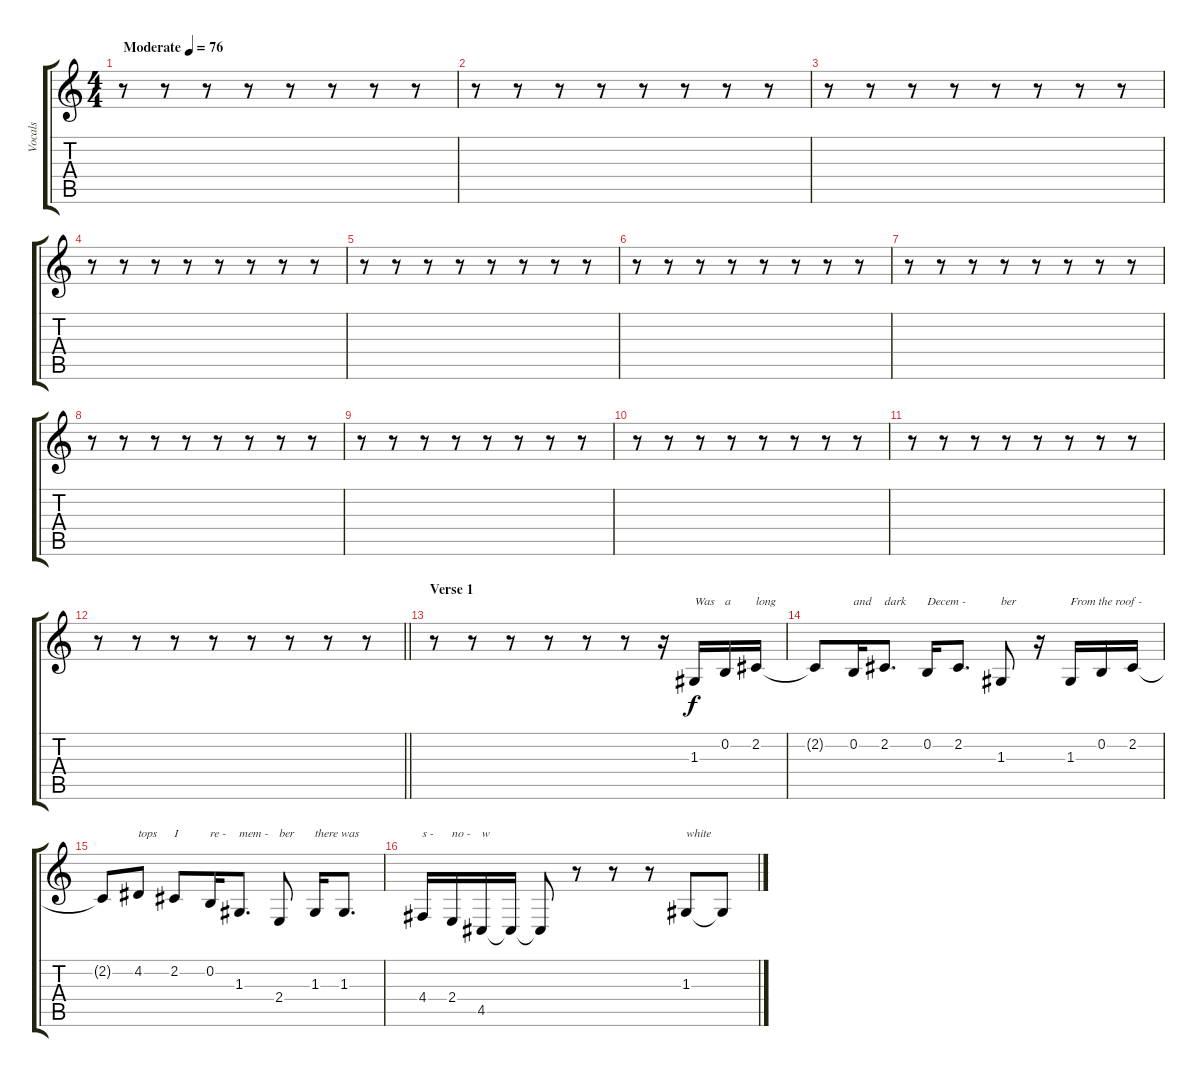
\track ("Vocals" "Vocals") {instrument trumpet}
\staff {score tabs}
\tuning (E4 B3 G3 D3 A2 E2) {hide}
\ts (4 4)
\tempo (76 "Moderate")
\clef g2
\ks c
r.8{dy f instrument trumpet} r.8 r.8 r.8 r.8 r.8 r.8 r.8 |
r.8 r.8 r.8 r.8 r.8 r.8 r.8 r.8 |
r.8 r.8 r.8 r.8 r.8 r.8 r.8 r.8 |
r.8 r.8 r.8 r.8 r.8 r.8 r.8 r.8 |
r.8 r.8 r.8 r.8 r.8 r.8 r.8 r.8 |
r.8 r.8 r.8 r.8 r.8 r.8 r.8 r.8 |
r.8 r.8 r.8 r.8 r.8 r.8 r.8 r.8 |
r.8 r.8 r.8 r.8 r.8 r.8 r.8 r.8 |
r.8 r.8 r.8 r.8 r.8 r.8 r.8 r.8 |
r.8 r.8 r.8 r.8 r.8 r.8 r.8 r.8 |
r.8 r.8 r.8 r.8 r.8 r.8 r.8 r.8 |
\barLineRight lightlight
r.8 r.8 r.8 r.8 r.8 r.8 r.8 r.8 |
\section ("" "Verse 1")
r.8 r.8 r.8 r.8 r.8 r.8 r.16 1.3.16{txt "Was"} 0.2.16{txt "a"} 2.2.16{txt "long"} |
2.2{t}.8 0.2.16{txt "and"} 2.2.8{d txt "dark"} 0.2.16{txt "Decem -"} 2.2.8{d} 1.3.8{txt "ber"} r.16 1.3.16{txt "From the roof -"} 0.2.16 2.2.16 |
2.2{t}.8 4.2.8{txt "tops"} 2.2.8{txt "I"} 0.2.16{txt "re -"} 1.3.8{d txt "mem -"} 2.4.8{txt "ber"} 1.3.16{txt "there was"} 1.3.8{d} |
4.4.16{txt "s -"} 2.4.16{txt "no -"} 4.5.16{txt "w"} 4.5{t}.16 4.5{t}.8 r.8 r.8 r.8 1.3.8{txt "white"} 1.3{t}.8
